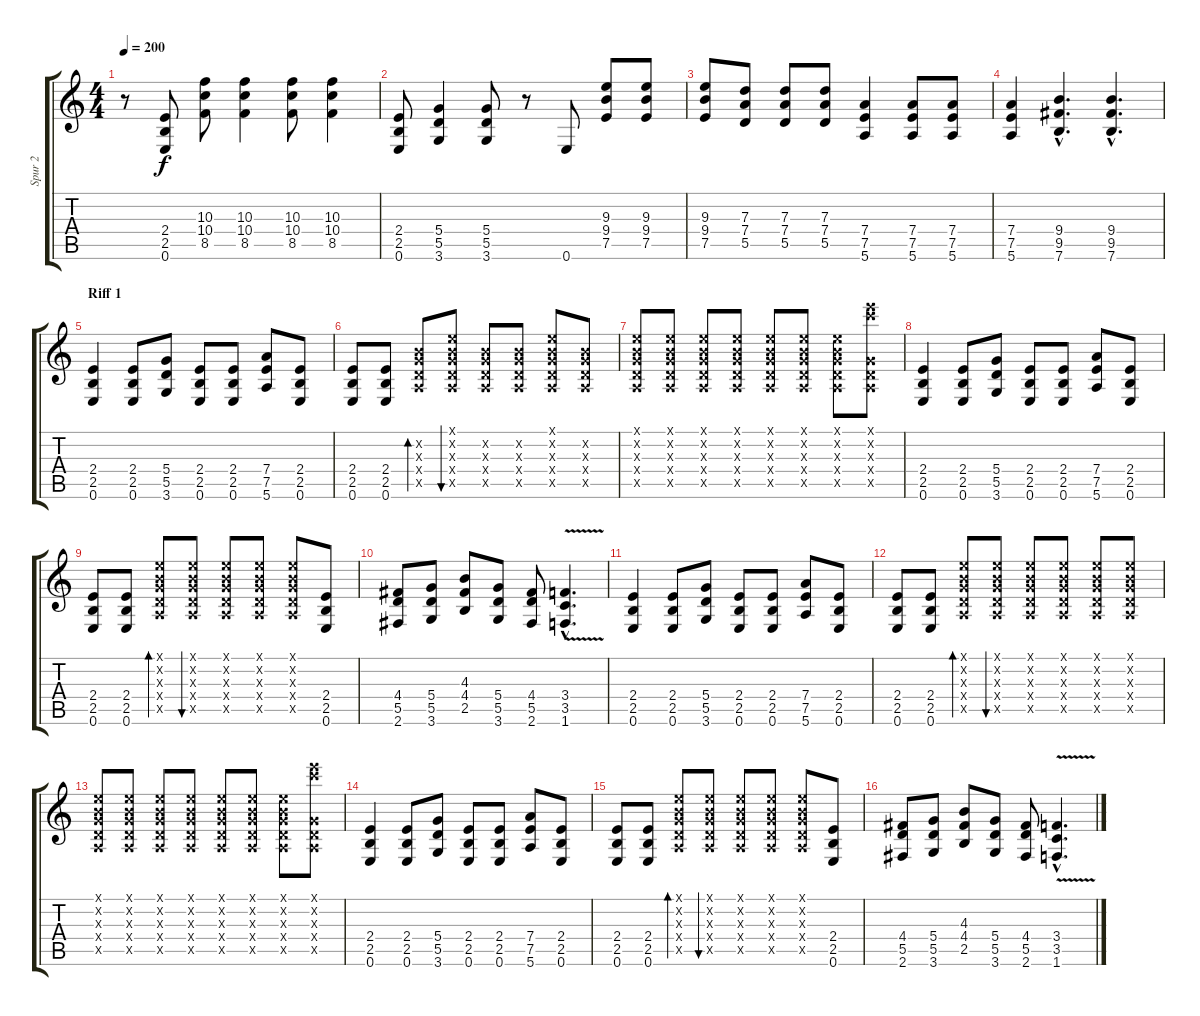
\track ("Spur 2" "Spur 2") {instrument distortionguitar}
\staff {score tabs}
\tuning (E4 B3 G3 D3 A2 E2) {hide}
\ts (4 4)
\tempo 200
\clef g2
\ks c
r.8{dy f} (2.4 2.5 0.6).8 (10.3 10.4 8.5).8 (10.3 10.4 8.5).4 (10.3 10.4 8.5).8 (10.3 10.4 8.5).4 |
(2.4 2.5 0.6).8 (5.4 5.5 3.6).4 (5.4 5.5 3.6).8 r.8 0.6.8 (9.3 9.4 7.5).8 (9.3 9.4 7.5).8 |
(9.3 9.4 7.5).8 (7.3 7.4 5.5).8 (7.3 7.4 5.5).8 (7.3 7.4 5.5).8 (7.4 7.5 5.6).4 (7.4 7.5 5.6).8 (7.4 7.5 5.6).8 |
(7.4 7.5 5.6).4 (9.4{hac} 9.5{hac} 7.6{hac}).4{d} (9.4{hac} 9.5{hac} 7.6{hac}).4{d} |
\section ("" "Riff 1")
(2.4 2.5 0.6).4 (2.4 2.5 0.6).8 (5.4 5.5 3.6).8 (2.4 2.5 0.6).8 (2.4 2.5 0.6).8 (7.4 7.5 5.6).8 (2.4 2.5 0.6).8 |
(2.4 2.5 0.6).8 (2.4 2.5 0.6).8 (0.2{x} 0.3{x} 0.4{x} 0.5{x}).8{bd 60} (0.1{x} 0.2{x} 0.3{x} 0.4{x} 0.5{x}).8{bu 60} (0.2{x} 0.3{x} 0.4{x} 0.5{x}).8 (0.2{x} 0.3{x} 0.4{x} 0.5{x}).8 (0.1{x} 0.2{x} 0.3{x} 0.4{x} 0.5{x}).8 (0.2{x} 0.3{x} 0.4{x} 0.5{x}).8 |
(0.1{x} 0.2{x} 0.3{x} 0.4{x} 0.5{x}).8 (0.1{x} 0.2{x} 0.3{x} 0.4{x} 0.5{x}).8 (0.1{x} 0.2{x} 0.3{x} 0.4{x} 0.5{x}).8 (0.1{x} 0.2{x} 0.3{x} 0.4{x} 0.5{x}).8 (0.1{x} 0.2{x} 0.3{x} 0.4{x} 0.5{x}).8 (0.1{x} 0.2{x} 0.3{x} 0.4{x} 0.5{x}).8 (0.1{x} 0.2{x} 0.3{x} 0.4{x} 0.5{x}).8 (12.1{x} 13.2{x} 0.3{x} 0.4{x} 0.5{x}).8 |
(2.4 2.5 0.6).4 (2.4 2.5 0.6).8 (5.4 5.5 3.6).8 (2.4 2.5 0.6).8 (2.4 2.5 0.6).8 (7.4 7.5 5.6).8 (2.4 2.5 0.6).8 |
(2.4 2.5 0.6).8 (2.4 2.5 0.6).8 (0.1{x} 0.2{x} 0.3{x} 0.4{x} 0.5{x}).8{bd 60} (0.1{x} 0.2{x} 0.3{x} 0.4{x} 0.5{x}).8{bu 60} (0.1{x} 0.2{x} 0.3{x} 0.4{x} 0.5{x}).8 (0.1{x} 0.2{x} 0.3{x} 0.4{x} 0.5{x}).8 (0.1{x} 0.2{x} 0.3{x} 0.4{x} 0.5{x}).8 (2.4 2.5 0.6).8 |
(4.4 5.5 2.6).8 (5.4 5.5 3.6).8 (4.3 4.4 2.5).8 (5.4 5.5 3.6).8 (4.4 5.5 2.6).8 (3.4{hac} 3.5{hac} 1.6{v hac}).4{d} |
(2.4 2.5 0.6).4 (2.4 2.5 0.6).8 (5.4 5.5 3.6).8 (2.4 2.5 0.6).8 (2.4 2.5 0.6).8 (7.4 7.5 5.6).8 (2.4 2.5 0.6).8 |
(2.4 2.5 0.6).8 (2.4 2.5 0.6).8 (0.1{x} 0.2{x} 0.3{x} 0.4{x} 0.5{x}).8{bd 60} (0.1{x} 0.2{x} 0.3{x} 0.4{x} 0.5{x}).8{bu 60} (0.1{x} 0.2{x} 0.3{x} 0.4{x} 0.5{x}).8 (0.1{x} 0.2{x} 0.3{x} 0.4{x} 0.5{x}).8 (0.1{x} 0.2{x} 0.3{x} 0.4{x} 0.5{x}).8 (0.1{x} 0.2{x} 0.3{x} 0.4{x} 0.5{x}).8 |
(0.1{x} 0.2{x} 0.3{x} 0.4{x} 0.5{x}).8 (0.1{x} 0.2{x} 0.3{x} 0.4{x} 0.5{x}).8 (0.1{x} 0.2{x} 0.3{x} 0.4{x} 0.5{x}).8 (0.1{x} 0.2{x} 0.3{x} 0.4{x} 0.5{x}).8 (0.1{x} 0.2{x} 0.3{x} 0.4{x} 0.5{x}).8 (0.1{x} 0.2{x} 0.3{x} 0.4{x} 0.5{x}).8 (0.1{x} 0.2{x} 0.3{x} 0.4{x} 0.5{x}).8 (12.1{x} 13.2{x} 0.3{x} 0.4{x} 0.5{x}).8 |
(2.4 2.5 0.6).4 (2.4 2.5 0.6).8 (5.4 5.5 3.6).8 (2.4 2.5 0.6).8 (2.4 2.5 0.6).8 (7.4 7.5 5.6).8 (2.4 2.5 0.6).8 |
(2.4 2.5 0.6).8 (2.4 2.5 0.6).8 (0.1{x} 0.2{x} 0.3{x} 0.4{x} 0.5{x}).8{bd 60} (0.1{x} 0.2{x} 0.3{x} 0.4{x} 0.5{x}).8{bu 60} (0.1{x} 0.2{x} 0.3{x} 0.4{x} 0.5{x}).8 (0.1{x} 0.2{x} 0.3{x} 0.4{x} 0.5{x}).8 (0.1{x} 0.2{x} 0.3{x} 0.4{x} 0.5{x}).8 (2.4 2.5 0.6).8 |
(4.4 5.5 2.6).8 (5.4 5.5 3.6).8 (4.3 4.4 2.5).8 (5.4 5.5 3.6).8 (4.4 5.5 2.6).8 (3.4{hac} 3.5{hac} 1.6{v hac}).4{d}
